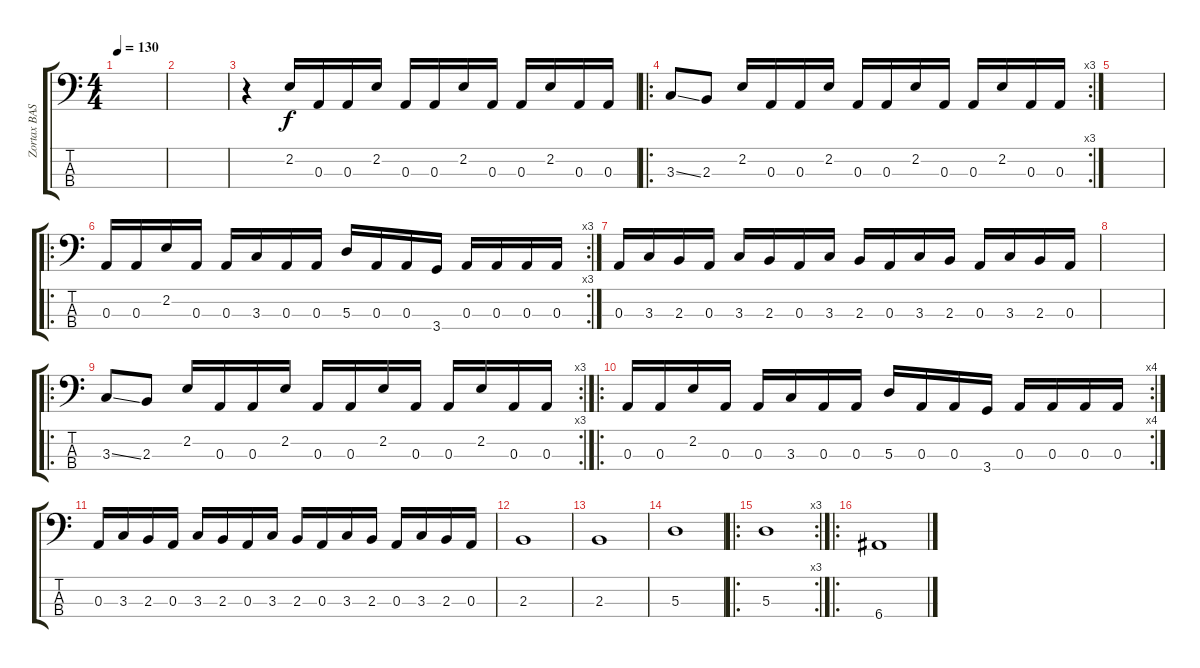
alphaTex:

\track ("Zortax BASS" "Zortax BAS") {instrument electricbassfinger}
\staff {score tabs}
\tuning (G2 D2 A1 E1) {hide}
\ts (4 4)
\tempo 130
\clef f4
\ks c
|
|
r.4 2.2.16 0.3.16 0.3.16 2.2.16 0.3.16 0.3.16 2.2.16 0.3.16 0.3.16 2.2.16 0.3.16 0.3.16 |
\ro
\rc 3
3.3{ss}.8 2.3.8 2.2.16 0.3.16 0.3.16 2.2.16 0.3.16 0.3.16 2.2.16 0.3.16 0.3.16 2.2.16 0.3.16 0.3.16 |
|
\ro
\rc 3
0.3.16 0.3.16 2.2.16 0.3.16 0.3.16 3.3.16 0.3.16 0.3.16 5.3.16 0.3.16 0.3.16 3.4.16 0.3.16 0.3.16 0.3.16 0.3.16 |
0.3.16 3.3.16 2.3.16 0.3.16 3.3.16 2.3.16 0.3.16 3.3.16 2.3.16 0.3.16 3.3.16 2.3.16 0.3.16 3.3.16 2.3.16 0.3.16 |
|
\ro
\rc 3
3.3{ss}.8 2.3.8 2.2.16 0.3.16 0.3.16 2.2.16 0.3.16 0.3.16 2.2.16 0.3.16 0.3.16 2.2.16 0.3.16 0.3.16 |
\ro
\rc 4
0.3.16 0.3.16 2.2.16 0.3.16 0.3.16 3.3.16 0.3.16 0.3.16 5.3.16 0.3.16 0.3.16 3.4.16 0.3.16 0.3.16 0.3.16 0.3.16 |
0.3.16 3.3.16 2.3.16 0.3.16 3.3.16 2.3.16 0.3.16 3.3.16 2.3.16 0.3.16 3.3.16 2.3.16 0.3.16 3.3.16 2.3.16 0.3.16 |
2.3.1 |
2.3.1 |
5.3.1 |
\ro
\rc 3
5.3.1 |
\ro
6.4.1
